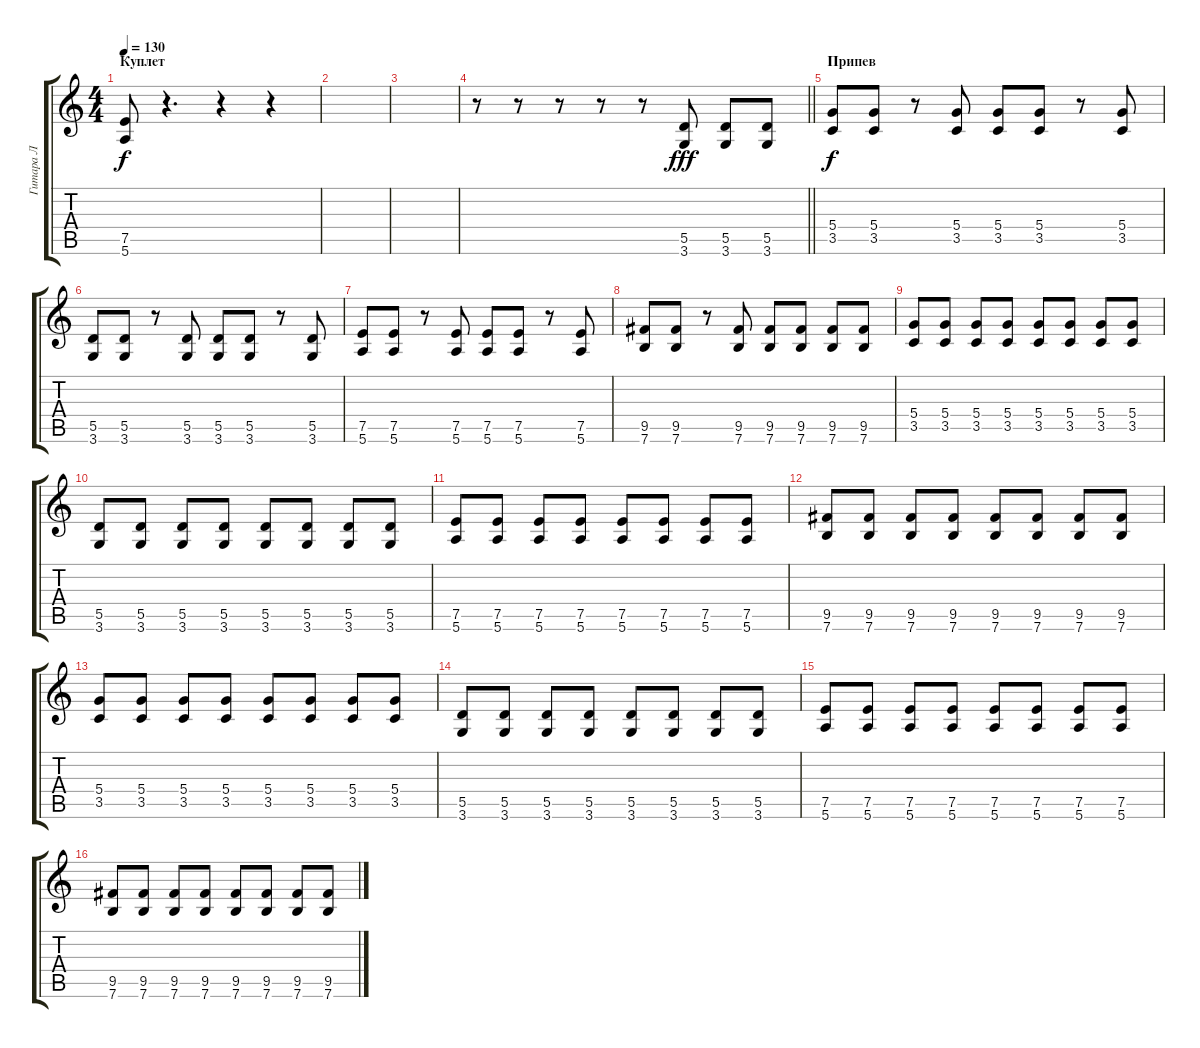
\track ("Гитара Л" "Гитара Л") {instrument distortionguitar}
\staff {score tabs}
\tuning (E4 B3 G3 D3 A2 E2) {hide}
\ts (4 4)
\section ("" "Куплет")
\tempo 130
\clef g2
\ks c
(7.5 5.6).8{dy f} r.4{d} r.4 r.4 |
|
|
\barLineRight lightlight
r.8 r.8 r.8 r.8 r.8 (5.5 3.6).8{dy fff} (5.5 3.6).8 (5.5 3.6).8 |
\section ("" "Припев")
(5.4 3.5).8{dy f volume 13} (5.4 3.5).8 r.8 (5.4 3.5).8 (5.4 3.5).8 (5.4 3.5).8 r.8 (5.4 3.5).8 |
(5.5 3.6).8 (5.5 3.6).8 r.8 (5.5 3.6).8 (5.5 3.6).8 (5.5 3.6).8 r.8 (5.5 3.6).8 |
(7.5 5.6).8 (7.5 5.6).8 r.8 (7.5 5.6).8 (7.5 5.6).8 (7.5 5.6).8 r.8 (7.5 5.6).8 |
(9.5 7.6).8 (9.5 7.6).8 r.8 (9.5 7.6).8 (9.5 7.6).8 (9.5 7.6).8 (9.5 7.6).8 (9.5 7.6).8 |
(5.4 3.5).8 (5.4 3.5).8 (5.4 3.5).8 (5.4 3.5).8 (5.4 3.5).8 (5.4 3.5).8 (5.4 3.5).8 (5.4 3.5).8 |
(5.5 3.6).8 (5.5 3.6).8 (5.5 3.6).8 (5.5 3.6).8 (5.5 3.6).8 (5.5 3.6).8 (5.5 3.6).8 (5.5 3.6).8 |
(7.5 5.6).8 (7.5 5.6).8 (7.5 5.6).8 (7.5 5.6).8 (7.5 5.6).8 (7.5 5.6).8 (7.5 5.6).8 (7.5 5.6).8 |
(9.5 7.6).8 (9.5 7.6).8 (9.5 7.6).8 (9.5 7.6).8 (9.5 7.6).8 (9.5 7.6).8 (9.5 7.6).8 (9.5 7.6).8 |
(5.4 3.5).8 (5.4 3.5).8 (5.4 3.5).8 (5.4 3.5).8 (5.4 3.5).8 (5.4 3.5).8 (5.4 3.5).8 (5.4 3.5).8 |
(5.5 3.6).8 (5.5 3.6).8 (5.5 3.6).8 (5.5 3.6).8 (5.5 3.6).8 (5.5 3.6).8 (5.5 3.6).8 (5.5 3.6).8 |
(7.5 5.6).8 (7.5 5.6).8 (7.5 5.6).8 (7.5 5.6).8 (7.5 5.6).8 (7.5 5.6).8 (7.5 5.6).8 (7.5 5.6).8 |
(9.5 7.6).8 (9.5 7.6).8 (9.5 7.6).8 (9.5 7.6).8 (9.5 7.6).8 (9.5 7.6).8 (9.5 7.6).8 (9.5 7.6).8
